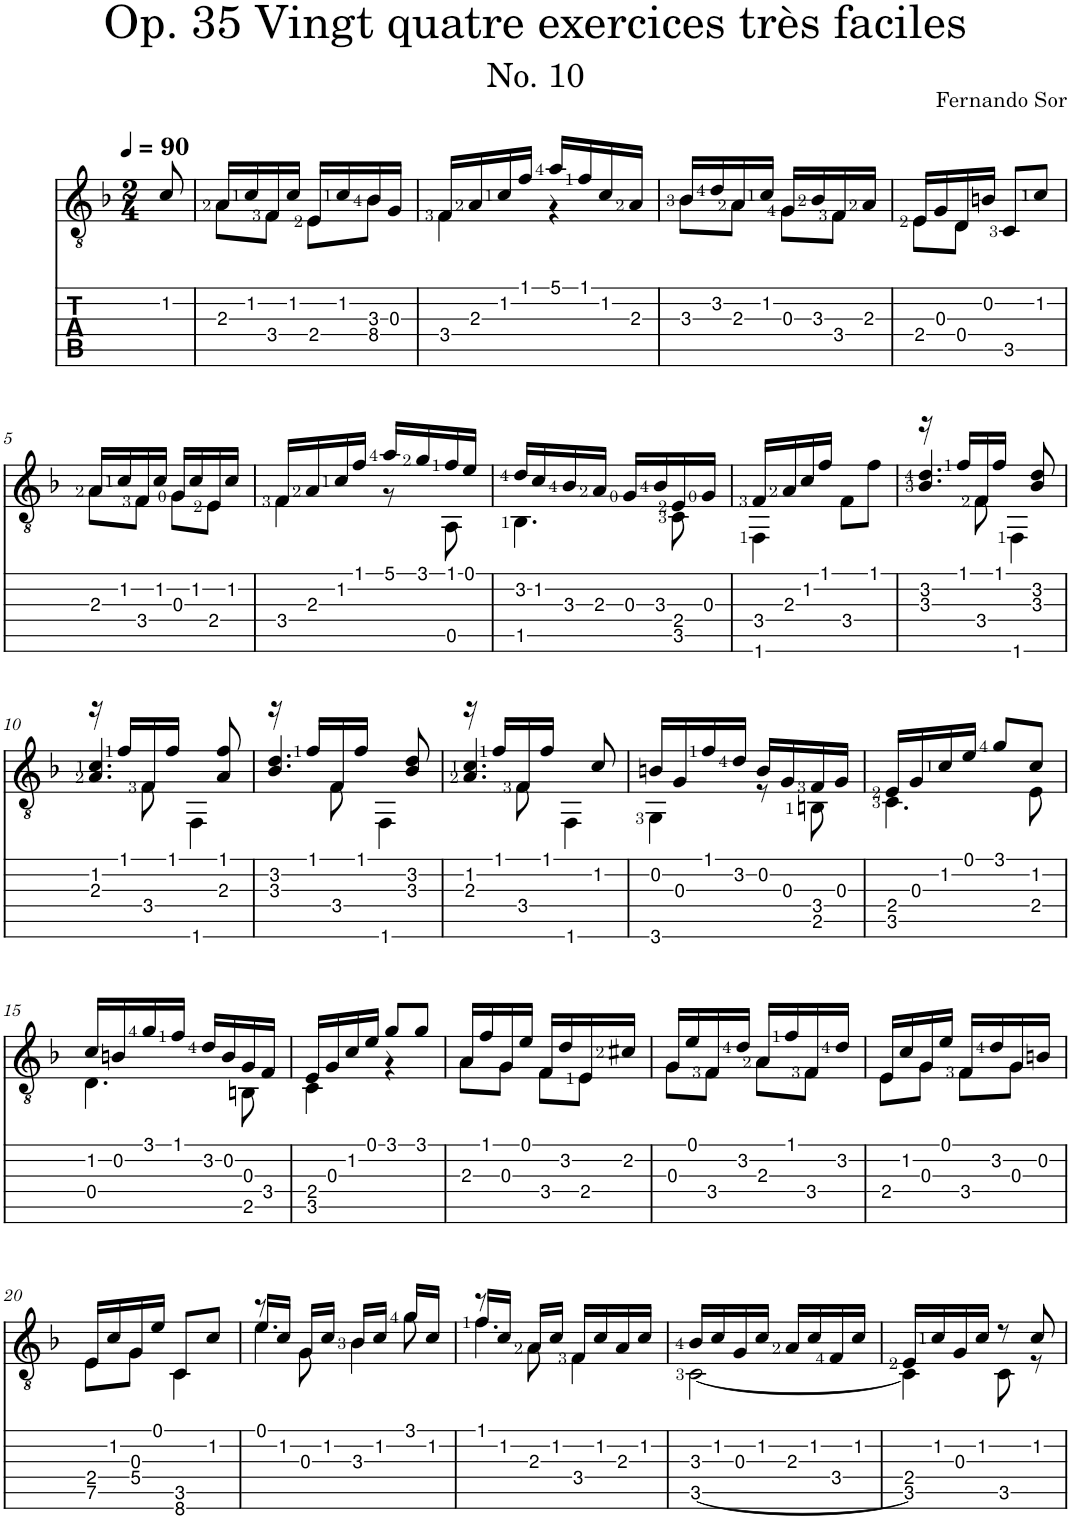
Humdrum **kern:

**kern	**kern
*part1	*part1
*staff2	*staff1
*I"Classical Guitar	*
*stria6	*
*	*clefGv2
*k[b-]	*k[b-]
*F:	*F:
*M2/4	*M2/4
*MM90	*MM90
=	=
8c	8c/
=1	=1
*^	*^
16ALL	8AL	16A/LL	8A\L
16cJ	.	16c/	.
16FL	8FJ	16F/	8F\J
16cJJ	.	16c/JJ	.
16ELL	8EL	16E/LL	8E\L
16cJ	.	16c/	.
16B-L	8B-J	16B-/	8B-\J
16GJJ	.	16G/JJ	.
=2	=2	=2	=2
16FLL	4F	16F/LL	4F\
16AJ	.	16A/	.
16cL	.	16c/	.
16fJJ	.	16f/JJ	.
16aLL	4r	16a/LL	4r
16fJ	.	16f/	.
16cL	.	16c/	.
16AJJ	.	16A/JJ	.
=3	=3	=3	=3
16B-LL	8B-L	16B-/LL	8B-\L
16dJ	.	16d/	.
16AL	8AJ	16A/	8A\J
16cJJ	.	16c/JJ	.
16GLL	8GL	16G/LL	8G\L
16B-J	.	16B-/	.
16FL	8FJ	16F/	8F\J
16AJJ	.	16A/JJ	.
=4	=4	=4	=4
16ELL	8EL	16E/LL	8E\L
16GJ	.	16G/	.
16DL	8DJ	16D/	8D\J
16BnJJ	.	16Bn/JJ	.
8CL	8ryy	8C/L	8ryy
8cJ	8ryy	8c/J	8ryy
!!LO:LB:g=z	!!
=5	=5	=5	=5
16ALL	8AL	16A/LL	8A\L
16cJ	.	16c/	.
16FL	8FJ	16F/	8F\J
16cJJ	.	16c/JJ	.
16GLL	8GL	16G/LL	8G\L
16cJ	.	16c/	.
16EL	8EJ	16E/	8E\J
16cJJ	.	16c/JJ	.
=6	=6	=6	=6
16FLL	4F	16F/LL	4F\
16AJ	.	16A/	.
16cL	.	16c/	.
16fJJ	.	16f/JJ	.
16aLL	8r	16a/LL	8r
16gJ	.	16g/	.
16fL	8AA	16f/	8AA\
16eJJ	.	16e/JJ	.
=7	=7	=7	=7
16dLL	4.BB-	16d/LL	4.BB-\
16cJ	.	16c/	.
16B-L	.	16B-/	.
16AJJ	.	16A/JJ	.
16GLL	.	16G/LL	.
16B-J	.	16B-/	.
16EL	8C	16E/	8C\
16GJJ	.	16G/JJ	.
=8	=8	=8	=8
16FLL	4FF	16F/LL	4FF\
16AJ	.	16A/	.
16cL	.	16c/	.
16fJJ	.	16f/JJ	.
8FL	4ryy	8F\L	4ryy
8fJ	.	8f\J	.
=9	=9	=9	=9
*	*^	*	*^
16r	8ryy	4.B- 4.d	16r	8ryy	4.B-/ 4.d/
16fLL	.	.	16f/LL	.	.
16F	8F	.	16F/	8F\	.
16fJJ	.	.	16f/JJ	.	.
4ryy	4FF	.	4ryy	4FF\	.
.	.	8B- 8d	.	.	8B-/ 8d/
!!LO:LB:g=z	!!	!!
=10	=10	=10	=10	=10	=10
16r	8ryy	4.A 4.c	16r	8ryy	4.A/ 4.c/
16fLL	.	.	16f/LL	.	.
16F	8F	.	16F/	8F\	.
16fJJ	.	.	16f/JJ	.	.
4ryy	4FF	.	4ryy	4FF\	.
.	.	8A 8f	.	.	8A/ 8f/
=11	=11	=11	=11	=11	=11
16r	8ryy	4.B- 4.d	16r	8ryy	4.B-/ 4.d/
16fLL	.	.	16f/LL	.	.
16F	8F	.	16F/	8F\	.
16fJJ	.	.	16f/JJ	.	.
4ryy	4FF	.	4ryy	4FF\	.
.	.	8B- 8d	.	.	8B-/ 8d/
=12	=12	=12	=12	=12	=12
16r	8r	4.A 4.c	16r	8ryy	4.A/ 4.c/
16fLL	.	.	16f/LL	.	.
16F	8F	.	16F/	8F\	.
16fJJ	.	.	16f/JJ	.	.
4ryy	4FF	.	4ryy	4FF\	.
.	.	8c	.	.	8c/
*	*v	*v	*	*	*
*	*	*	*v	*v
=13	=13	=13	=13
16BnLL	4GG	16Bn/LL	4GG\
16GJ	.	16G/	.
16fL	.	16f/	.
16dJJ	.	16d/JJ	.
16BLL	8r	16B/LL	8r
16GJ	.	16G/	.
16FL	8BBn	16F/	8BBn\
16GJJ	.	16G/JJ	.
=14	=14	=14	=14
16ELL	4.C	16E/LL	4.C\
16GJ	.	16G/	.
16cL	.	16c/	.
16eJJ	.	16e/JJ	.
8gL	.	8g/L	.
8cJ	8E	8c/J	8E\
!!LO:LB:g=z	!!
=15	=15	=15	=15
16cLL	4.D	16c/LL	4.D\
16BnJ	.	16Bn/	.
16gL	.	16g/	.
16fJJ	.	16f/JJ	.
16dLL	.	16d/LL	.
16BJ	.	16B/	.
16GL	8BBn	16G/	8BBn\
16FJJ	.	16F/JJ	.
=16	=16	=16	=16
16ELL	4C	16E/LL	4C\
16GJ	.	16G/	.
16cL	.	16c/	.
16eJJ	.	16e/JJ	.
8gL	4r	8g/L	4r
8gJ	.	8g/J	.
=17	=17	=17	=17
16ALL	8AL	16A/LL	8A\L
16fJ	.	16f/	.
16GL	8GJ	16G/	8G\J
16eJJ	.	16e/JJ	.
16FLL	8FL	16F/LL	8F\L
16dJ	.	16d/	.
16EL	8EJ	16E/	8E\J
16c#XJJ	.	16c#X/JJ	.
=18	=18	=18	=18
16GLL	8GL	16G/LL	8G\L
16eJ	.	16e/	.
16FL	8FJ	16F/	8F\J
16dJJ	.	16d/JJ	.
16ALL	8AL	16A/LL	8A\L
16fJ	.	16f/	.
16FL	8FJ	16F/	8F\J
16dJJ	.	16d/JJ	.
=19	=19	=19	=19
16ELL	8EL	16E/LL	8E\L
16cJ	.	16c/	.
16GL	8GJ	16G/	8G\J
16eJJ	.	16e/JJ	.
16FLL	8FL	16F/LL	8F\L
16dJ	.	16d/	.
16GL	8GJ	16G/	8G\J
16BnJJ	.	16Bn/JJ	.
!!LO:LB:g=z	!!
=20	=20	=20	=20
16ELL	8EL	16E/LL	8E\L
16cJ	.	16c/	.
16GL	8GJ	16G/	8G\J
16eJJ	.	16e/JJ	.
8CL	4C	8C/L	4C\
8cJ	.	8c/J	.
=21	=21	=21	=21
*	*^	*	*^
16eLL	8r	4.e	16e/LL	8r	4.e\
16cJ	.	.	16c/JJ	.	.
16GL	8G	.	16G/LL	8G\	.
16cJJ	.	.	16c/JJ	.	.
16B-LL	4B-	.	16B-/LL	4B-\	.
16cJ	.	.	16c/JJ	.	.
16gL	.	8g	16g/LL	.	8g\
16cJJ	.	.	16c/JJ	.	.
=22	=22	=22	=22	=22	=22
16fLL	8r	4.f	16f/LL	8r	4.f\
16cJ	.	.	16c/JJ	.	.
16AL	8A	.	16A/LL	8A\	.
16cJJ	.	.	16c/JJ	.	.
16FLL	4F	.	16F/LL	4F\	.
16cJ	.	.	16c/	.	.
16AL	.	8r	16A/	.	8ryy
16cJJ	.	.	16c/JJ	.	.
*	*v	*v	*	*	*
*	*	*	*v	*v
=23	=23	=23	=23
16B-LL	[2C	16B-/LL	[2C\
16cJ	.	16c/	.
16GL	.	16G/	.
16cJJ	.	16c/JJ	.
16ALL	.	16A/LL	.
16cJ	.	16c/	.
16FL	.	16F/	.
16cJJ	.	16c/JJ	.
=24	=24	=24	=24
16ELL	4C]	16E/LL	4C\]
16cJ	.	16c/	.
16GL	.	16G/	.
16cJJ	.	16c/JJ	.
8r	8C	8r	8C\
8c	8r	8c/	8r
*v	*v	*	*
*	*v	*v
=	=
*-	*-
